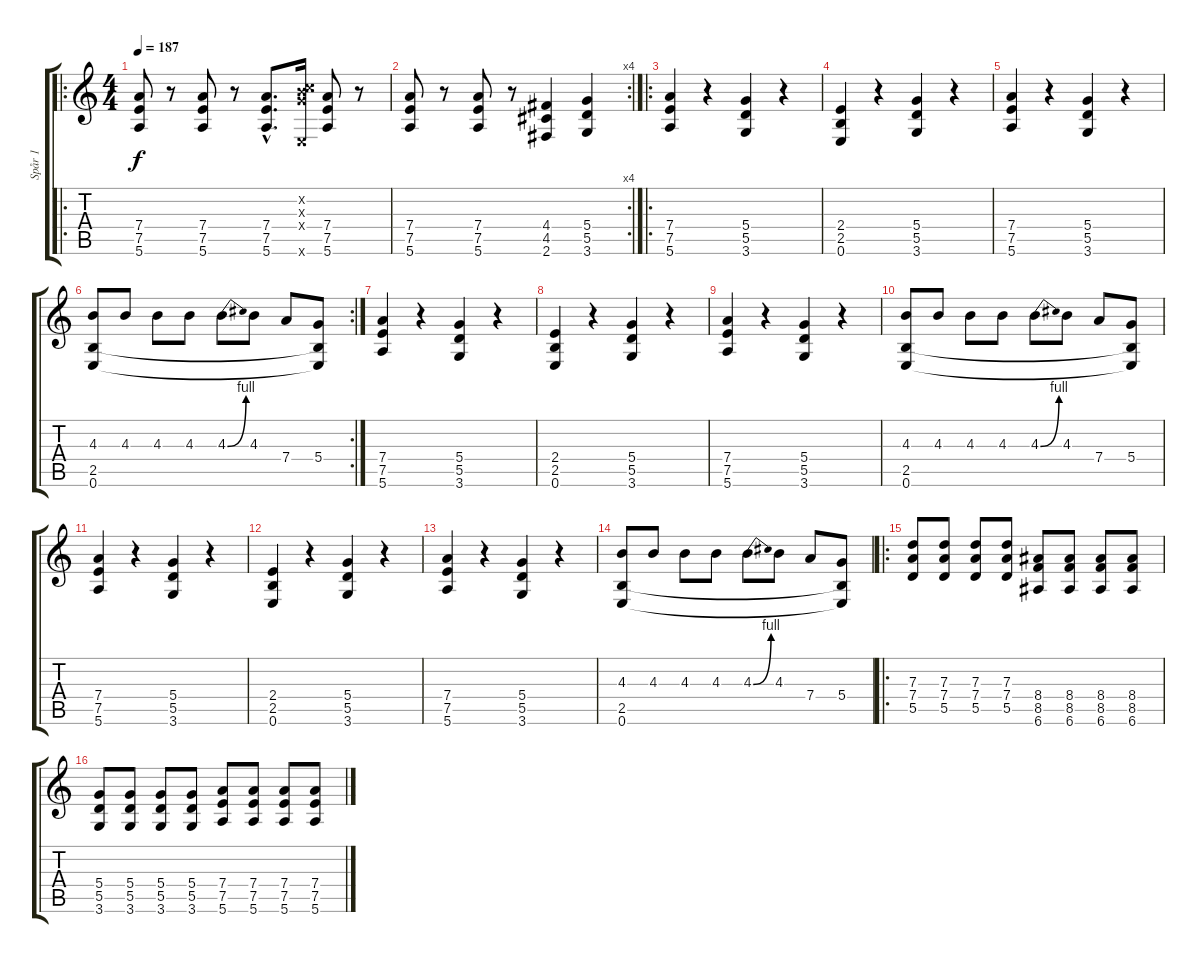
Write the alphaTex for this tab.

\track ("Spår 1" "Spår 1") {instrument overdrivenguitar}
\staff {score tabs}
\tuning (E4 B3 G3 D3 A2 E2) {hide}
\ro
\ts (4 4)
\tempo 187
\clef g2
\ks c
(7.4 7.5 5.6).8{dy f instrument overdrivenguitar} r.8 (7.4 7.5 5.6).8 r.8 (7.4{hac} 7.5{hac} 5.6{hac}).8{d} (0.2{x} 5.3{x} 5.4{x} 0.6{x}).16 (7.4 7.5 5.6).8 r.8 |
\rc 4
(7.4 7.5 5.6).8 r.8 (7.4 7.5 5.6).8 r.8 (4.4 4.5 2.6).4 (5.4 5.5 3.6).4 |
\ro
(7.4 7.5 5.6).4 r.4 (5.4 5.5 3.6).4 r.4 |
(2.4 2.5 0.6).4 r.4 (5.4 5.5 3.6).4 r.4 |
(7.4 7.5 5.6).4 r.4 (5.4 5.5 3.6).4 r.4 |
\rc 2
(4.3 2.5 0.6).8 4.3.8 4.3.8 4.3.8 4.3{be (bend 0 0 60 4)}.8 4.3.8 7.4.8 (5.4 2.5{t} 0.6{t}).8 |
(7.4 7.5 5.6).4 r.4 (5.4 5.5 3.6).4 r.4 |
(2.4 2.5 0.6).4 r.4 (5.4 5.5 3.6).4 r.4 |
(7.4 7.5 5.6).4 r.4 (5.4 5.5 3.6).4 r.4 |
(4.3 2.5 0.6).8 4.3.8 4.3.8 4.3.8 4.3{be (bend 0 0 60 4)}.8 4.3.8 7.4.8 (5.4 2.5{t} 0.6{t}).8 |
(7.4 7.5 5.6).4 r.4 (5.4 5.5 3.6).4 r.4 |
(2.4 2.5 0.6).4 r.4 (5.4 5.5 3.6).4 r.4 |
(7.4 7.5 5.6).4 r.4 (5.4 5.5 3.6).4 r.4 |
(4.3 2.5 0.6).8 4.3.8 4.3.8 4.3.8 4.3{be (bend 0 0 60 4)}.8 4.3.8 7.4.8 (5.4 2.5{t} 0.6{t}).8 |
\ro
(7.3 7.4 5.5).8 (7.3 7.4 5.5).8 (7.3 7.4 5.5).8 (7.3 7.4 5.5).8 (8.4 8.5 6.6).8 (8.4 8.5 6.6).8 (8.4 8.5 6.6).8 (8.4 8.5 6.6).8 |
(5.4 5.5 3.6).8 (5.4 5.5 3.6).8 (5.4 5.5 3.6).8 (5.4 5.5 3.6).8 (7.4 7.5 5.6).8 (7.4 7.5 5.6).8 (7.4 7.5 5.6).8 (7.4 7.5 5.6).8
